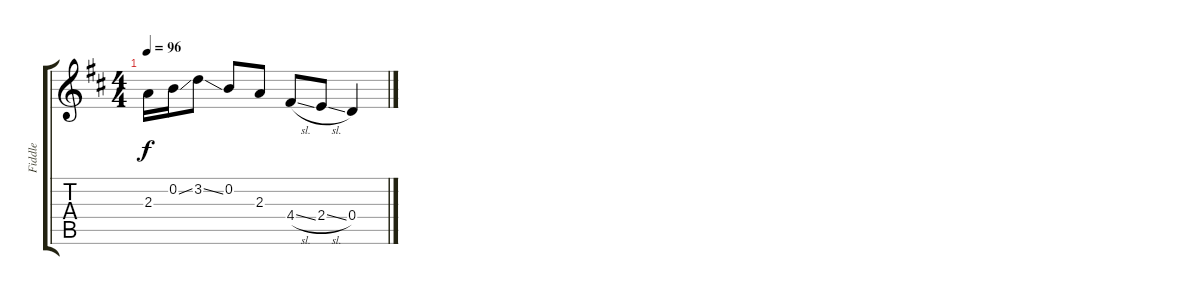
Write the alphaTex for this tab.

\track ("Fiddle" "Fiddle") {instrument fiddle}
\staff {score tabs}
\tuning (E5 B4 G4 D4 A3 E3) {hide}
\ts (4 4)
\tempo 96
\clef g2
\ks d
2.3.16{dy f} 0.2{ss}.16 3.2{ss}.8 0.2.8 2.3.8 4.4{sl}.8 2.4{sl}.8 0.4.4
